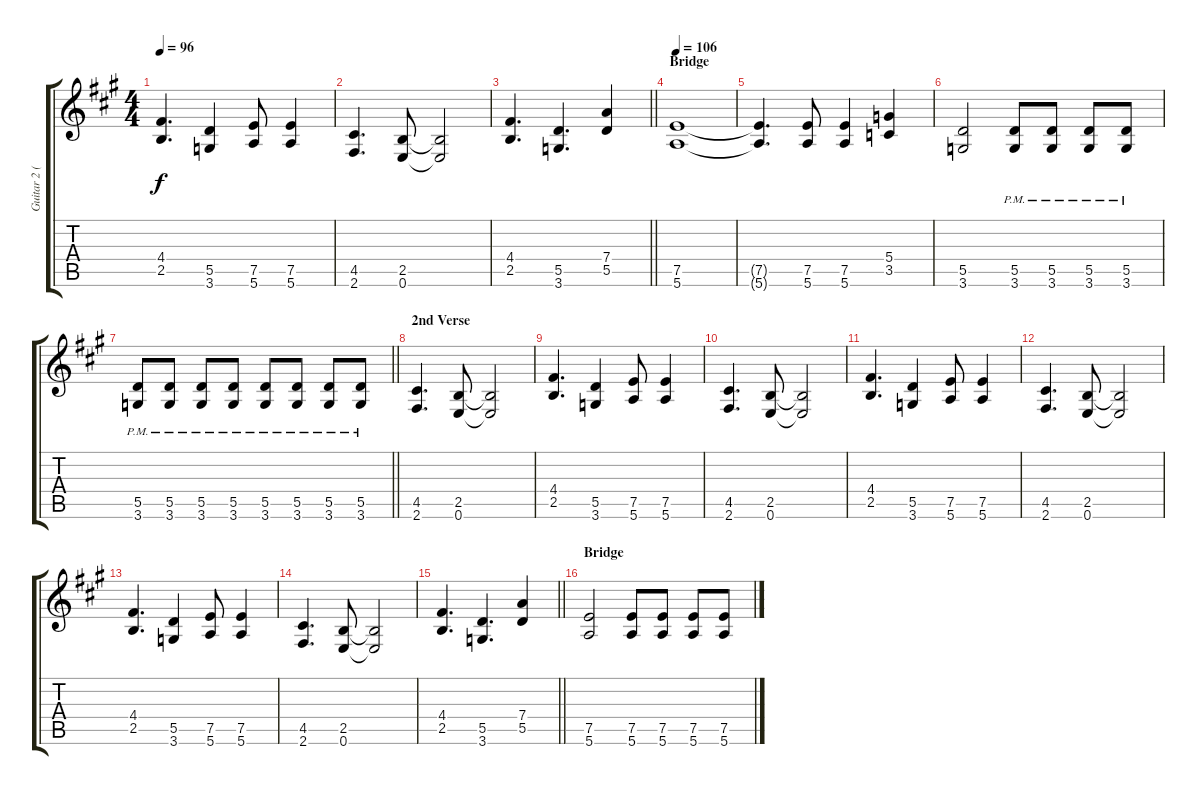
\track ("Guitar 2 (Mantas)" "Guitar 2 (") {instrument electricguitarclean}
\staff {score tabs}
\tuning (E4 B3 G3 D3 A2 E2) {hide}
\ts (4 4)
\tempo 96
\clef g2
\ks f#minor
(4.4 2.5).4{d dy f} (5.5 3.6).4 (7.5 5.6).8 (7.5 5.6).4 |
(4.5 2.6).4{d} (2.5 0.6).8 (2.5{t} 0.6{t}).2 |
\barLineRight lightlight
(4.4 2.5).4{d} (5.5 3.6).4{d} (7.4 5.5).4 |
\section ("" "Bridge")
\tempo 106
(7.5 5.6).1 |
(7.5{t} 5.6{t}).4{d} (7.5 5.6).8 (7.5 5.6).4 (5.4 3.5).4 |
(5.5 3.6).2 (5.5{pm} 3.6{pm}).8 (5.5{pm} 3.6{pm}).8 (5.5{pm} 3.6{pm}).8 (5.5{pm} 3.6{pm}).8 |
\barLineRight lightlight
(5.5{pm} 3.6{pm}).8 (5.5{pm} 3.6{pm}).8 (5.5{pm} 3.6{pm}).8 (5.5{pm} 3.6{pm}).8 (5.5{pm} 3.6{pm}).8{instrument distortionguitar} (5.5{pm} 3.6{pm}).8 (5.5{pm} 3.6{pm}).8 (5.5{pm} 3.6{pm}).8 |
\section ("" "2nd Verse")
(4.5 2.6).4{d} (2.5 0.6).8 (2.5{t} 0.6{t}).2 |
(4.4 2.5).4{d} (5.5 3.6).4 (7.5 5.6).8 (7.5 5.6).4 |
(4.5 2.6).4{d} (2.5 0.6).8 (2.5{t} 0.6{t}).2 |
(4.4 2.5).4{d} (5.5 3.6).4 (7.5 5.6).8 (7.5 5.6).4 |
(4.5 2.6).4{d} (2.5 0.6).8 (2.5{t} 0.6{t}).2 |
(4.4 2.5).4{d} (5.5 3.6).4 (7.5 5.6).8 (7.5 5.6).4 |
(4.5 2.6).4{d} (2.5 0.6).8 (2.5{t} 0.6{t}).2 |
\barLineRight lightlight
(4.4 2.5).4{d} (5.5 3.6).4{d} (7.4 5.5).4 |
\section ("" "Bridge")
(7.5 5.6).2 (7.5 5.6).8 (7.5 5.6).8 (7.5 5.6).8 (7.5 5.6).8
